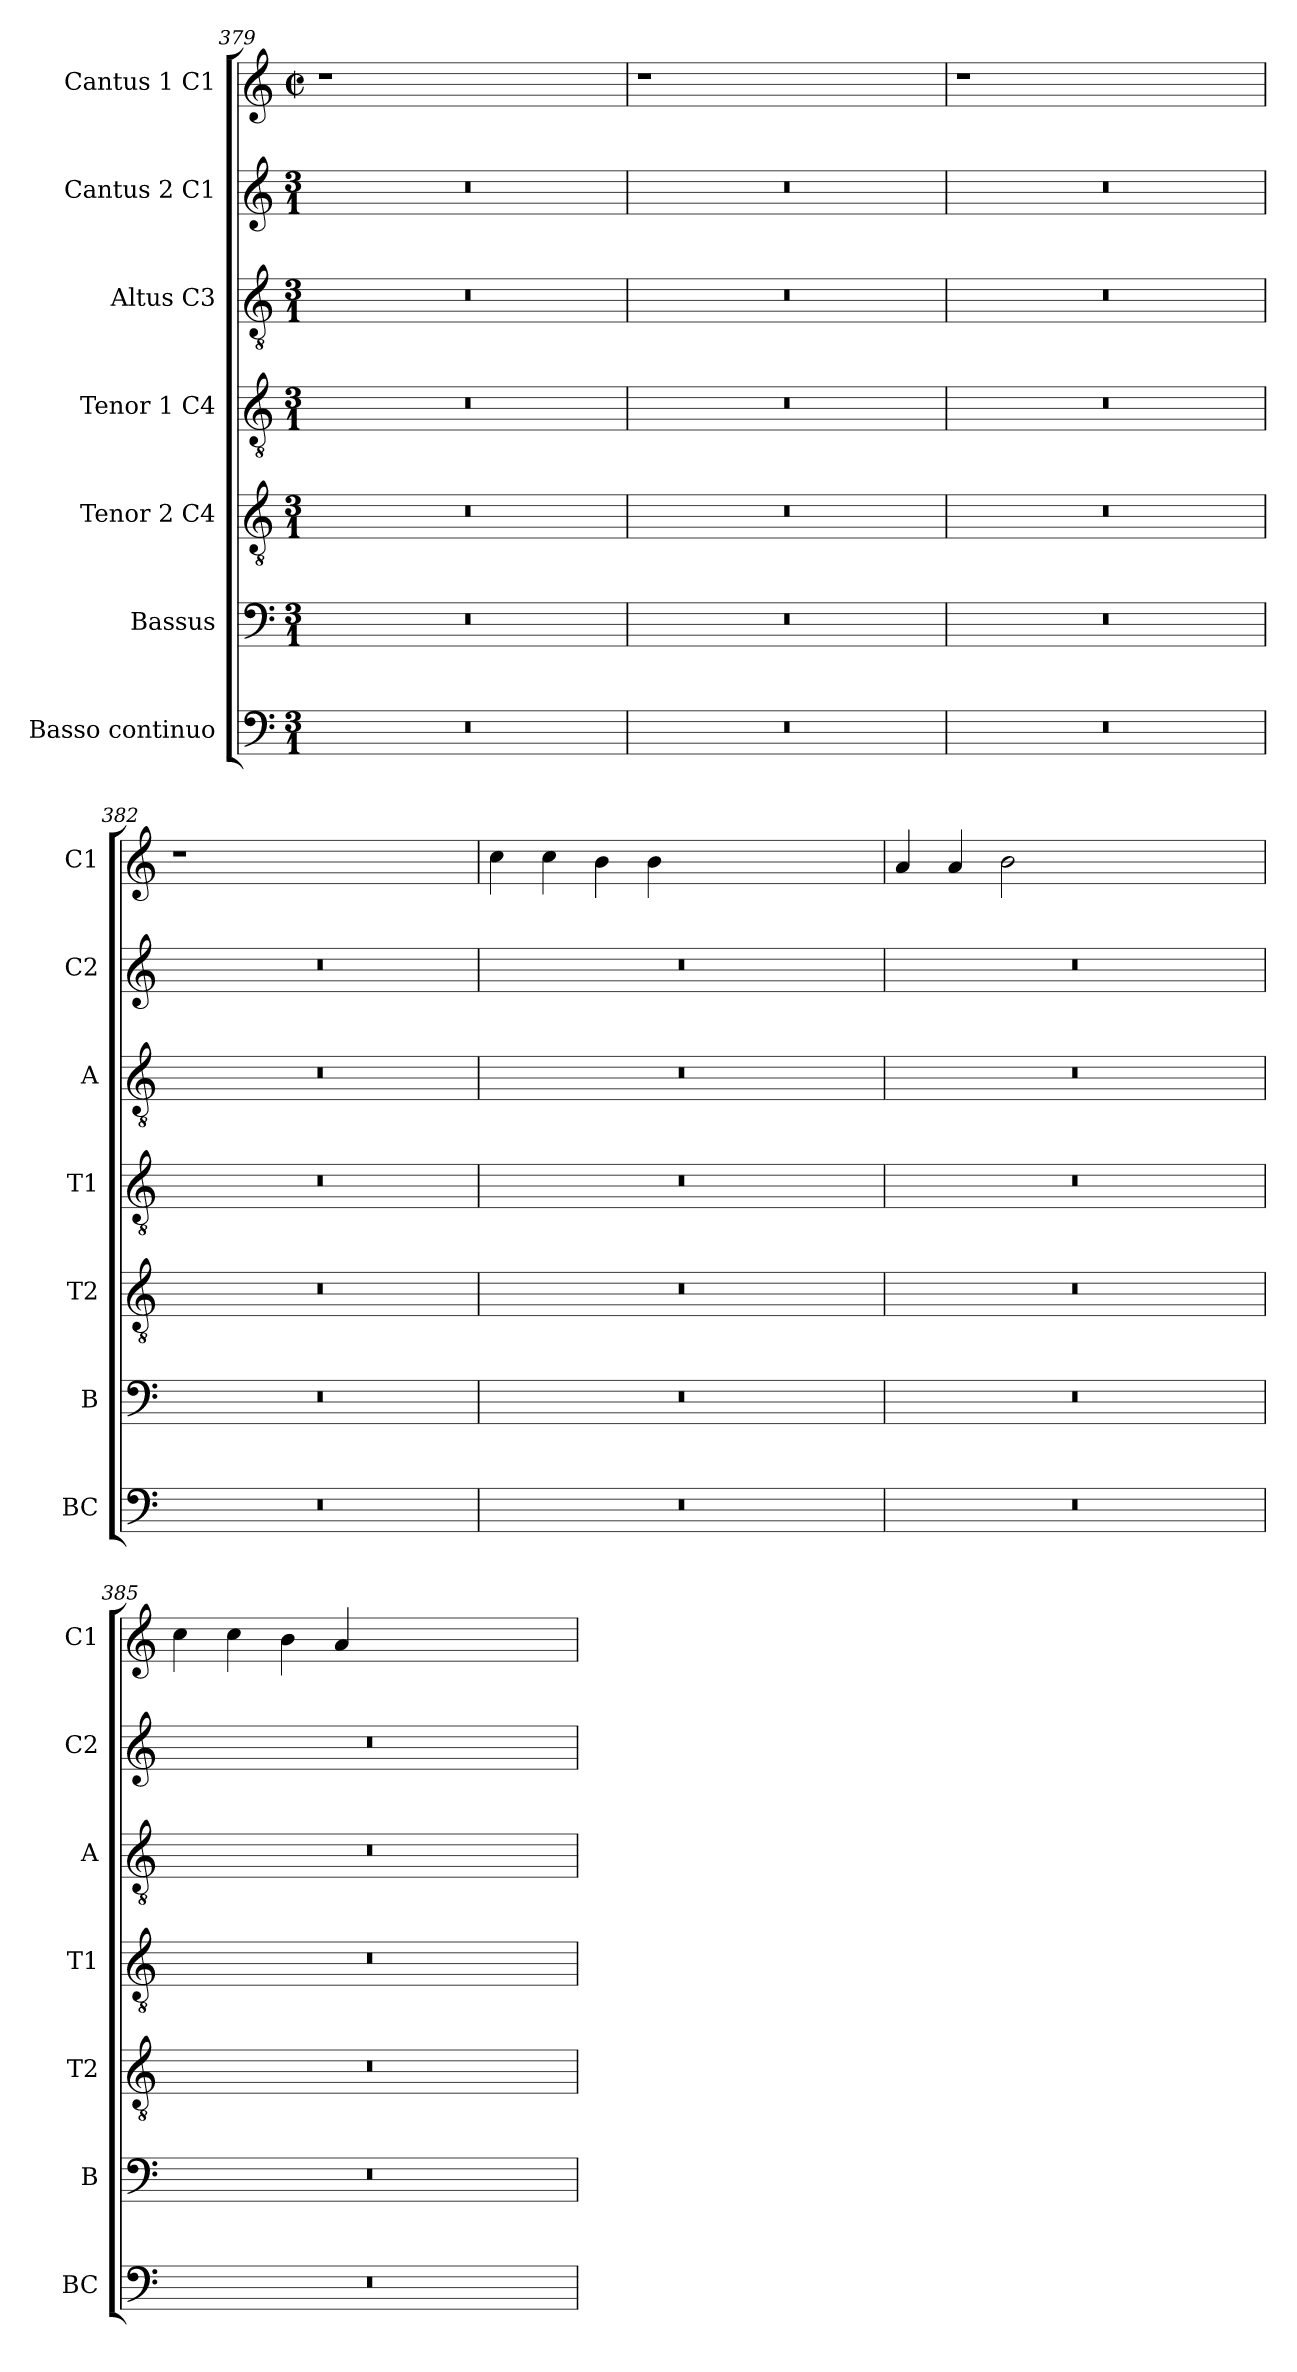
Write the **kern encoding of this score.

**kern	**kern	**kern	**kern	**kern	**kern	**kern
*part7	*part6	*part5	*part4	*part3	*part2	*part1
*staff7	*staff6	*staff5	*staff4	*staff3	*staff2	*staff1
*I"Basso continuo	*I"Bassus	*I"Tenor 2 C4	*I"Tenor 1 C4	*I"Altus C3	*I"Cantus 2 C1	*I"Cantus 1 C1
*I'BC	*I'B	*I'T2	*I'T1	*I'A	*I'C2	*I'C1
*clefF4	*clefF4	*clefGv2	*clefGv2	*clefGv2	*clefG2	*clefG2
*ITrd7c12	*	*	*	*	*	*
*k[]	*k[]	*k[]	*k[]	*k[]	*k[]	*k[]
*C:	*C:	*C:	*C:	*C:	*C:	*C:
*M3/1	*M3/1	*M3/1	*M3/1	*M3/1	*M3/1	*M2/2
*	*	*	*	*	*	*met(c|)
=379	=379	=379	=379	=379	=379	=379
0.r	0.r	0.r	0.r	0.r	0.r	1r
.	.	.	.	.	.	0ryy
=380	=380	=380	=380	=380	=380	=380
0.r	0.r	0.r	0.r	0.r	0.r	1r
.	.	.	.	.	.	0ryy
=381	=381	=381	=381	=381	=381	=381
0.r	0.r	0.r	0.r	0.r	0.r	1r
.	.	.	.	.	.	0ryy
=382	=382	=382	=382	=382	=382	=382
0.r	0.r	0.r	0.r	0.r	0.r	1r
.	.	.	.	.	.	0ryy
!!LO:LB:g=z
=383	=383	=383	=383	=383	=383	=383
0.r	0.r	0.r	0.r	0.r	0.r	4cc\
.	.	.	.	.	.	4cc\
.	.	.	.	.	.	4b\
.	.	.	.	.	.	4b\
.	.	.	.	.	.	0ryy
=384	=384	=384	=384	=384	=384	=384
0.r	0.r	0.r	0.r	0.r	0.r	4a/
.	.	.	.	.	.	4a/
.	.	.	.	.	.	2b\
.	.	.	.	.	.	0ryy
=385	=385	=385	=385	=385	=385	=385
0.r	0.r	0.r	0.r	0.r	0.r	4cc\
.	.	.	.	.	.	4cc\
.	.	.	.	.	.	4b\
.	.	.	.	.	.	4a/
.	.	.	.	.	.	0ryy
=	=	=	=	=	=	=
*-	*-	*-	*-	*-	*-	*-
